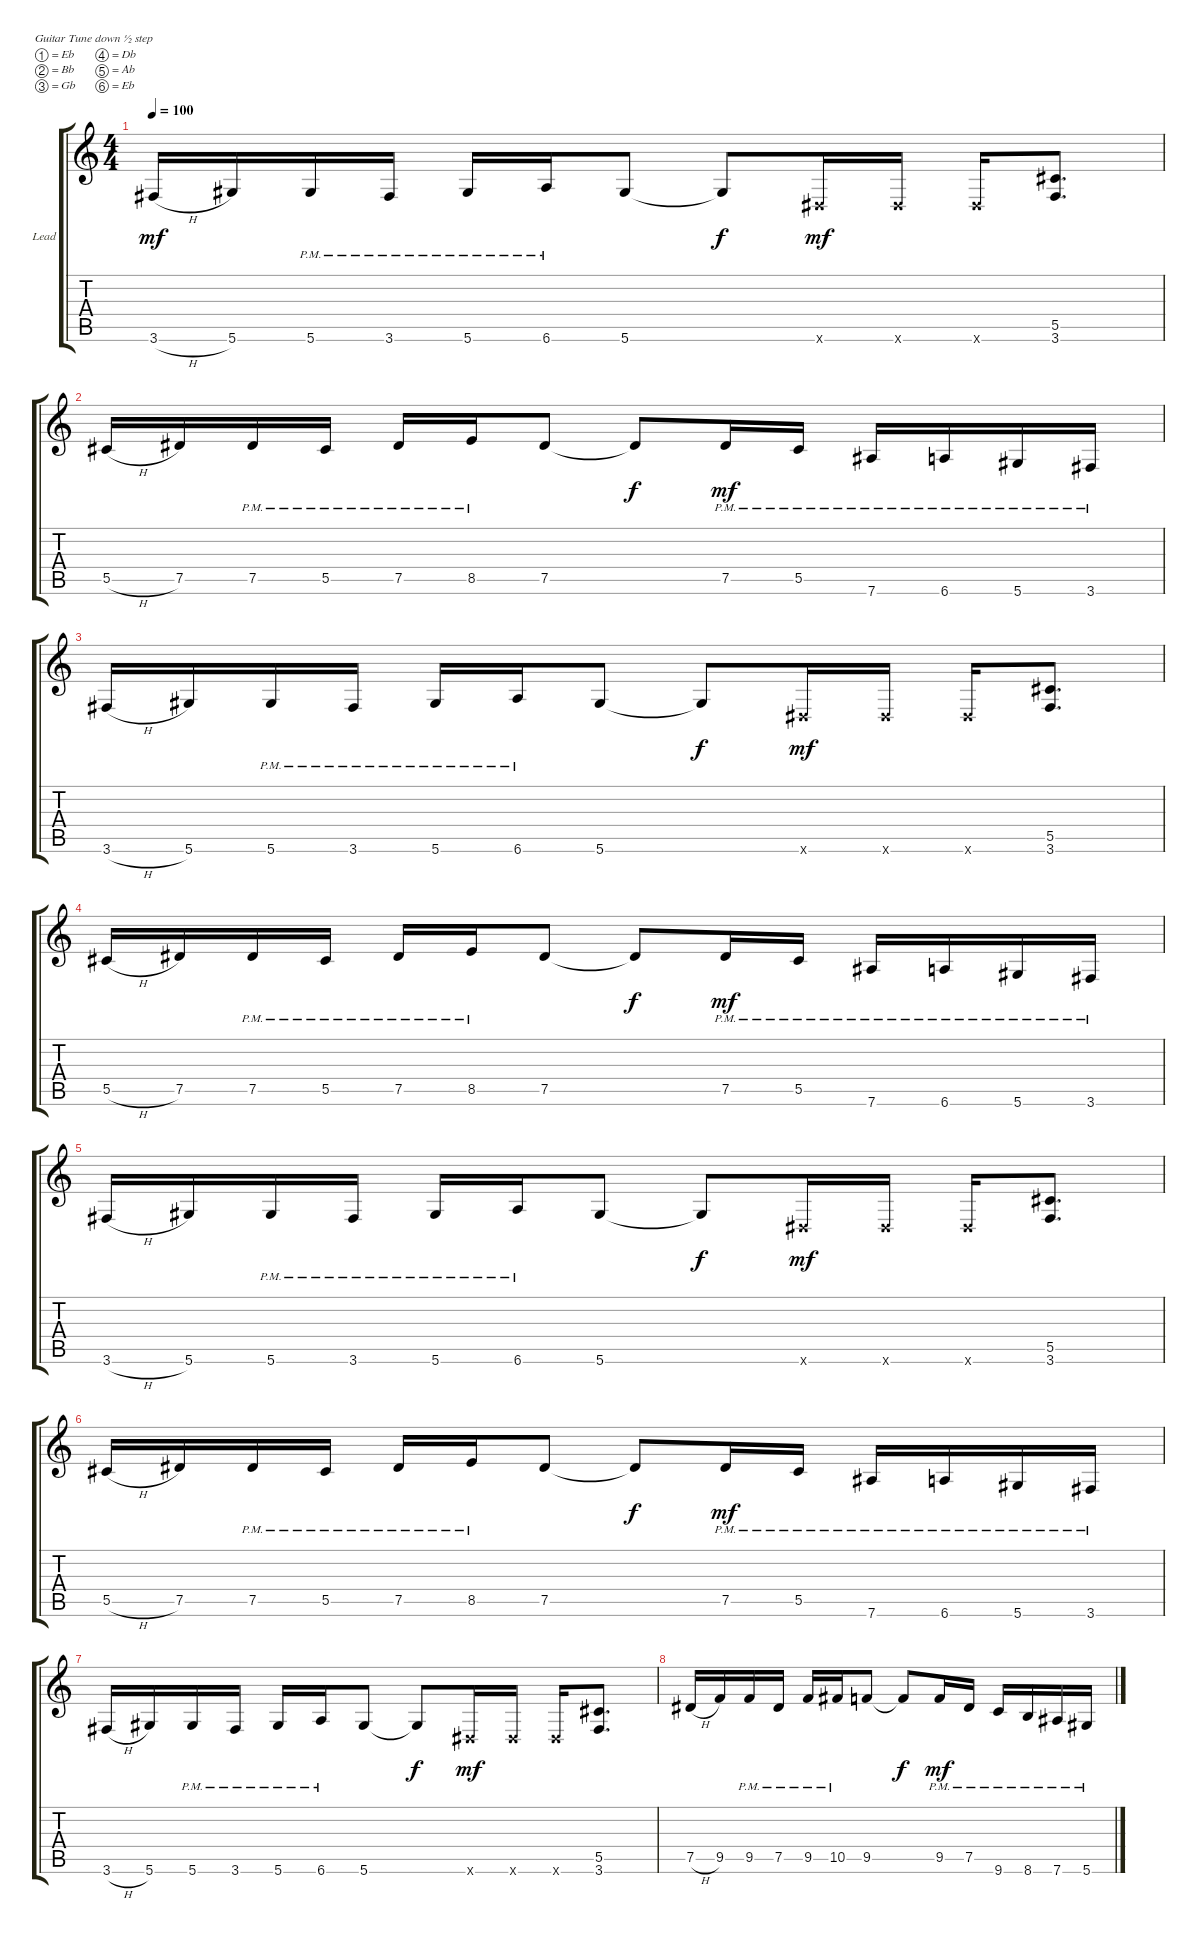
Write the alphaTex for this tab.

\defaultSystemsLayout 4
\bracketExtendMode groupsimilarinstruments
\firstSystemTrackNameOrientation horizontal
\otherSystemsTrackNameOrientation horizontal
\track ("Marty Friedman " "Lead") {instrument distortionguitar}
\staff {score tabs}
\tuning (Eb4 Bb3 Gb3 Db3 Ab2 Eb2)
\ts (4 4)
\tempo 100
\clef g2
\scale
0.333333
\ks c
3.6{h}.16{dy mf} 5.6.16 5.6{pm}.16 3.6{pm}.16 5.6{pm}.16 6.6{pm}.16 5.6.8 5.6{t}.8{dy f} 0.6{x}.16{dy mf} 0.6{x}.16 0.6{x}.16 (5.5 3.6).8{d} |
\scale
0.333333 5.5{h}.16 7.5.16 7.5{pm}.16 5.5{pm}.16 7.5{pm}.16 8.5{pm}.16 7.5.8 7.5{t}.8{dy f} 7.5{pm}.16{dy mf} 5.5{pm}.16 7.6{pm}.16 6.6{pm}.16 5.6{pm}.16 3.6{pm}.16 |
\scale
0.333333 3.6{h}.16 5.6.16 5.6{pm}.16 3.6{pm}.16 5.6{pm}.16 6.6{pm}.16 5.6.8 5.6{t}.8{dy f} 0.6{x}.16{dy mf} 0.6{x}.16 0.6{x}.16 (5.5 3.6).8{d} |
\scale
0.333333 5.5{h}.16 7.5.16 7.5{pm}.16 5.5{pm}.16 7.5{pm}.16 8.5{pm}.16 7.5.8 7.5{t}.8{dy f} 7.5{pm}.16{dy mf} 5.5{pm}.16 7.6{pm}.16 6.6{pm}.16 5.6{pm}.16 3.6{pm}.16 |
\scale
0.333333 3.6{h}.16 5.6.16 5.6{pm}.16 3.6{pm}.16 5.6{pm}.16 6.6{pm}.16 5.6.8 5.6{t}.8{dy f} 0.6{x}.16{dy mf} 0.6{x}.16 0.6{x}.16 (5.5 3.6).8{d} |
\scale
0.333333 5.5{h}.16 7.5.16 7.5{pm}.16 5.5{pm}.16 7.5{pm}.16 8.5{pm}.16 7.5.8 7.5{t}.8{dy f} 7.5{pm}.16{dy mf} 5.5{pm}.16 7.6{pm}.16 6.6{pm}.16 5.6{pm}.16 3.6{pm}.16 |
\scale
0.333333 3.6{h}.16 5.6.16 5.6{pm}.16 3.6{pm}.16 5.6{pm}.16 6.6{pm}.16 5.6.8 5.6{t}.8{dy f} 0.6{x}.16{dy mf} 0.6{x}.16 0.6{x}.16 (5.5 3.6).8{d} |
\scale
0.333333 7.5{h}.16 9.5.16 9.5{pm}.16 7.5{pm}.16 9.5{pm}.16 10.5{pm}.16 9.5.8 9.5{t}.8{dy f} 9.5{pm}.16{dy mf} 7.5{pm}.16 9.6{pm}.16 8.6{pm}.16 7.6{pm}.16 5.6{pm}.16
